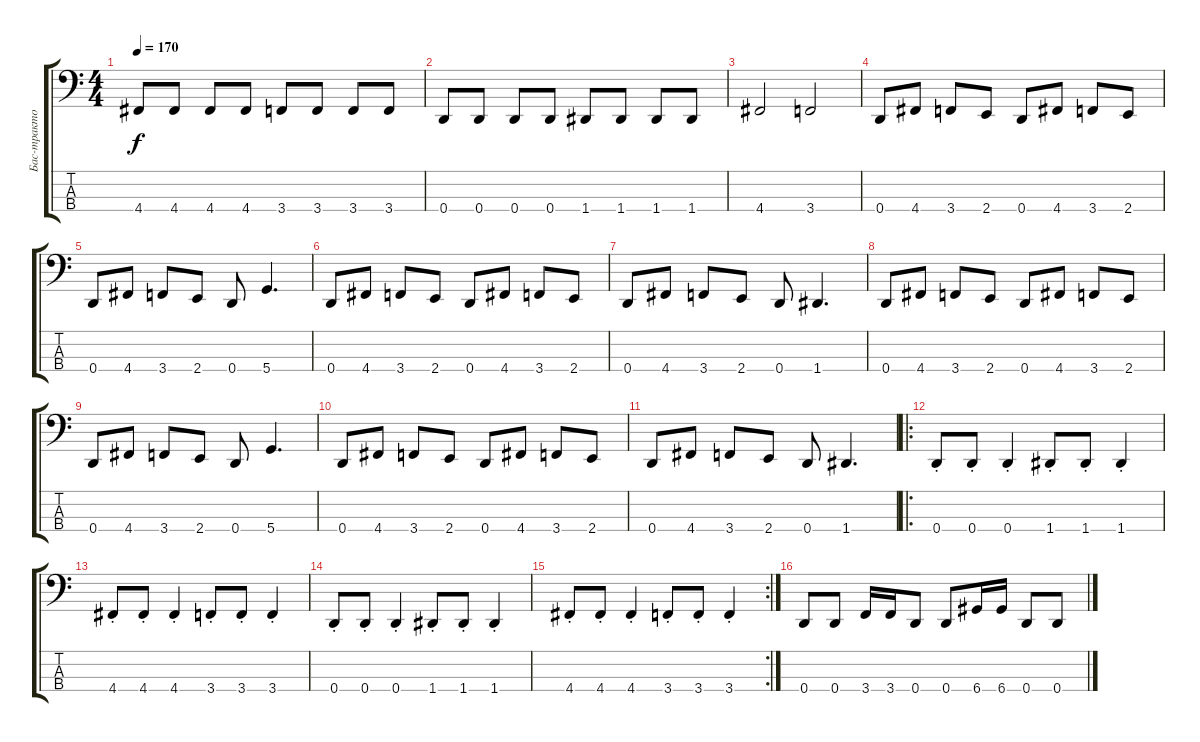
\track ("Бас-тракторист" "Бас-тракто") {instrument electricbasspick}
\staff {score tabs}
\tuning (G2 D2 A1 D1) {hide}
\ts (4 4)
\tempo 170
\clef f4
\ks c
4.4.8{dy f} 4.4.8 4.4.8 4.4.8 3.4.8 3.4.8 3.4.8 3.4.8 |
0.4.8 0.4.8 0.4.8 0.4.8 1.4.8 1.4.8 1.4.8 1.4.8 |
4.4.2 3.4.2 |
0.4.8 4.4.8 3.4.8 2.4.8 0.4.8 4.4.8 3.4.8 2.4.8 |
0.4.8 4.4.8 3.4.8 2.4.8 0.4.8 5.4.4{d} |
0.4.8 4.4.8 3.4.8 2.4.8 0.4.8 4.4.8 3.4.8 2.4.8 |
0.4.8 4.4.8 3.4.8 2.4.8 0.4.8 1.4.4{d} |
0.4.8 4.4.8 3.4.8 2.4.8 0.4.8 4.4.8 3.4.8 2.4.8 |
0.4.8 4.4.8 3.4.8 2.4.8 0.4.8 5.4.4{d} |
0.4.8 4.4.8 3.4.8 2.4.8 0.4.8 4.4.8 3.4.8 2.4.8 |
0.4.8 4.4.8 3.4.8 2.4.8 0.4.8 1.4.4{d} |
\ro
0.4{st}.8 0.4{st}.8 0.4{st}.4 1.4{st}.8 1.4{st}.8 1.4{st}.4 |
4.4{st}.8 4.4{st}.8 4.4{st}.4 3.4{st}.8 3.4{st}.8 3.4{st}.4 |
0.4{st}.8 0.4{st}.8 0.4{st}.4 1.4{st}.8 1.4{st}.8 1.4{st}.4 |
\rc 2
4.4{st}.8 4.4{st}.8 4.4{st}.4 3.4{st}.8 3.4{st}.8 3.4{st}.4 |
0.4.8 0.4.8 3.4.16 3.4.16 0.4.8 0.4.8 6.4.16 6.4.16 0.4.8 0.4.8
